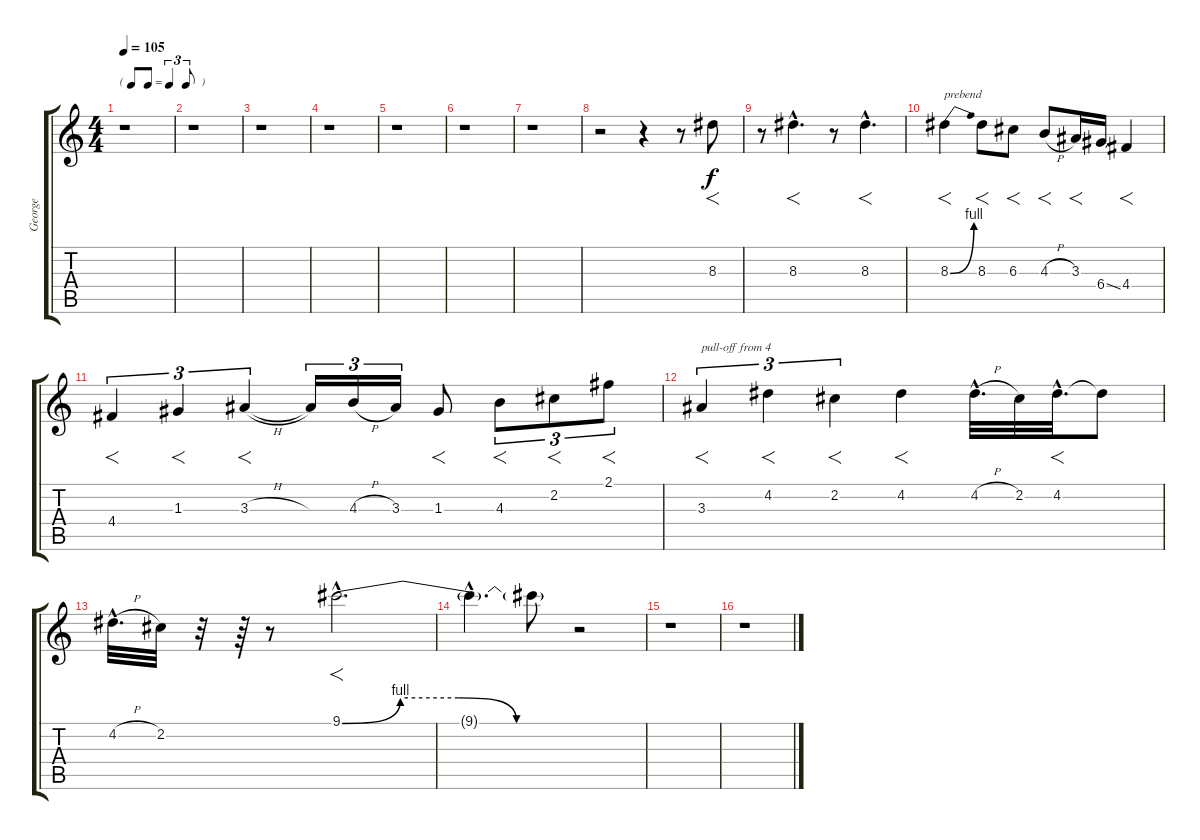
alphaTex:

\track ("George" "George") {instrument electricguitarclean}
\staff {score tabs}
\tuning (E4 B3 G3 D3 A2 E2) {hide}
\ts (4 4)
\tf triplet8th
\tempo 105
\clef g2
\ks c
r.1{dy f} |
r.1 |
r.1 |
r.1 |
r.1 |
r.1 |
r.1 |
r.2 r.4 r.8 8.3.8{f} |
r.8 8.3{hac}.4{f d} r.8 8.3{hac}.4{f d} |
8.3{be (bend 0 0 60 4)}.4{f txt "prebend"} 8.3.8{f} 6.3.8{f} 4.3{h}.8{f} 3.3.16{f} 6.4{ss}.16 4.4.4{f} |
4.4.4{f tu (3 2)} 1.3.4{f tu (3 2)} 3.3{h}.4{f tu (3 2)} 3.3{t}.16{tu (3 2)} 4.3{h}.16{tu (3 2)} 3.3.16{tu (3 2)} 1.3.8{f} 4.3.8{f tu (3 2)} 2.2.8{f tu (3 2)} 2.1.8{f tu (3 2)} |
3.3.4{f tu (3 2) txt "pull-off from 4"} 4.2.4{f tu (3 2)} 2.2.4{f tu (3 2)} 4.2.4{f} 4.2{h hac}.32{d} 2.2.32 4.2{hac}.32{f d} 4.2{t}.8 |
4.2{h hac}.32{d} 2.2.32 r.32 r.64 r.8 9.1{be (custom 0 0 15 4 30 4 45 0 60 0) hac}.2{f d} |
9.1{hac t}.4{d} 9.1{t}.8 r.2 |
r.1 |
r.1
